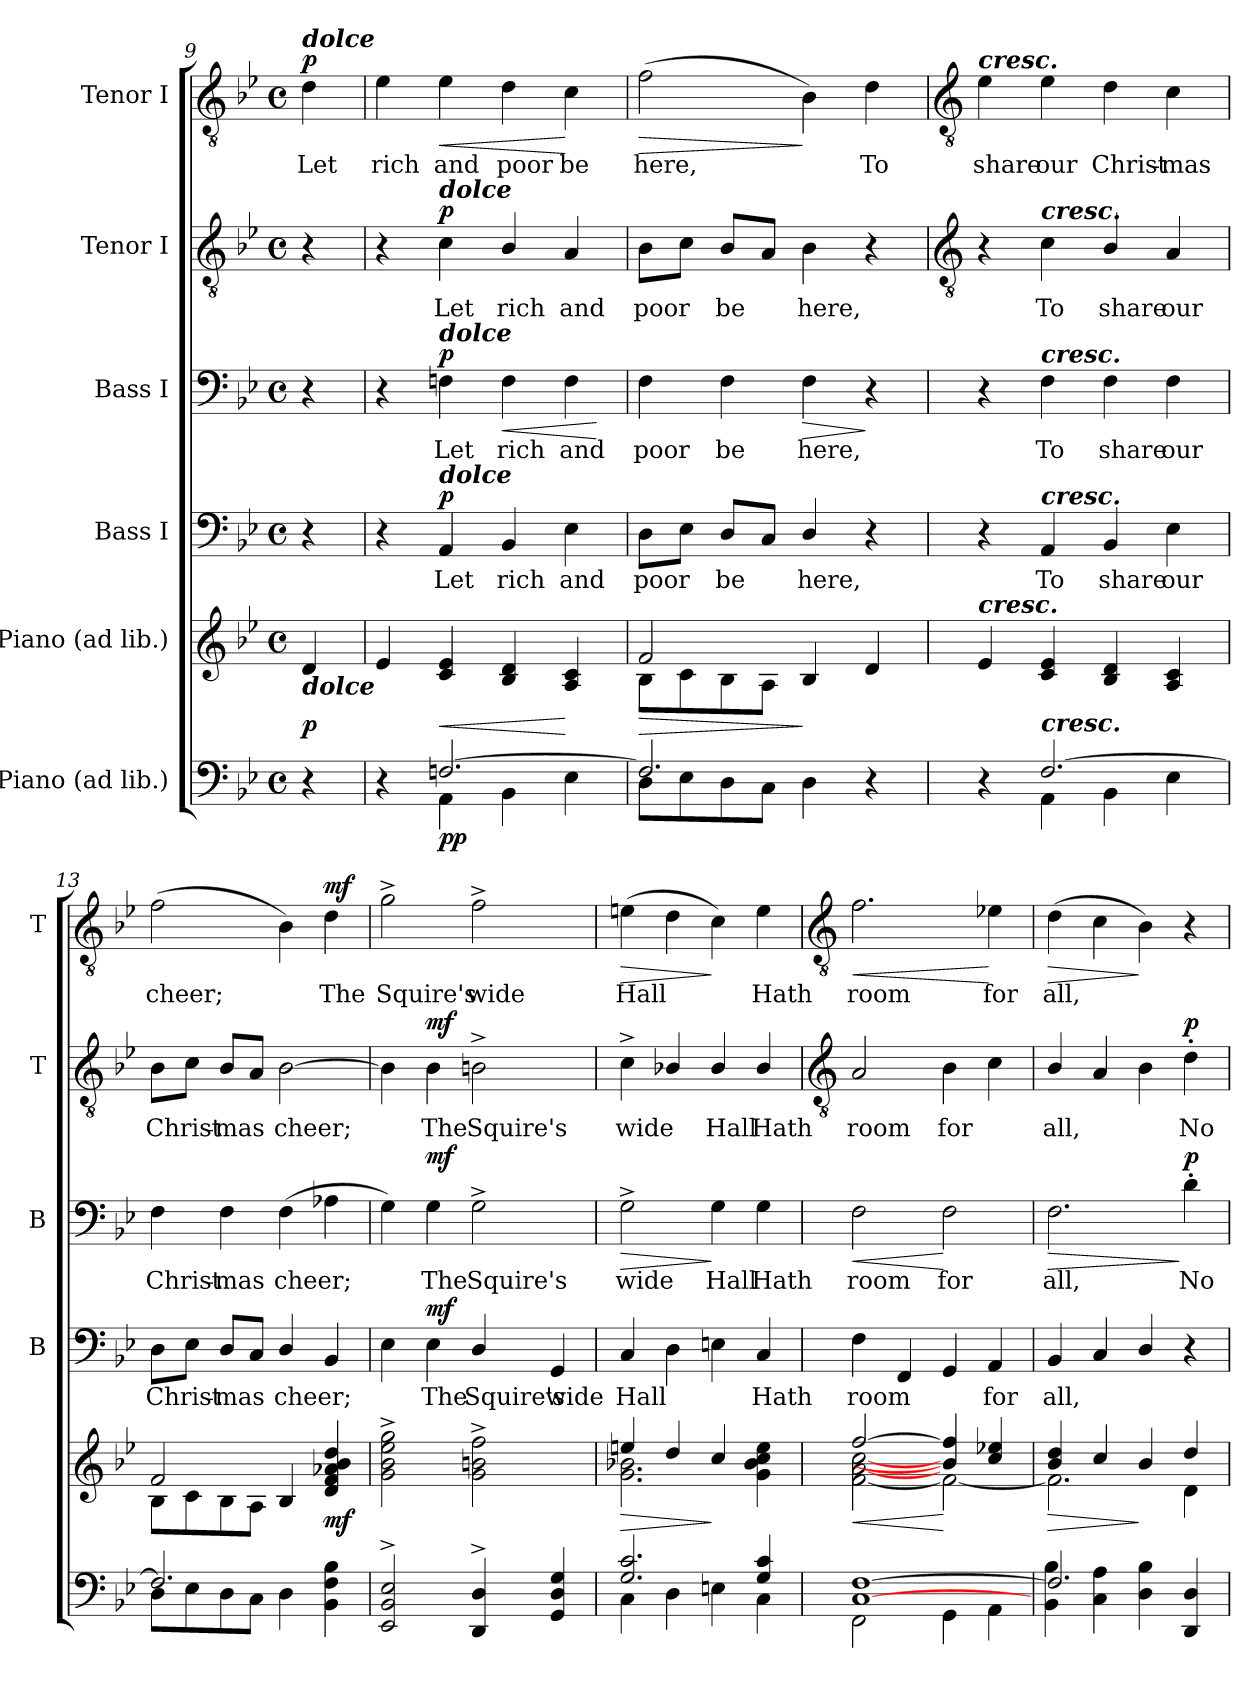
**kern	**dynam	**kern	**dynam	**kern	**text	**dynam	**kern	**text	**dynam	**kern	**text	**dynam	**kern	**text	**dynam
*part6	*part6	*part5	*part5	*part4	*part4	*part4	*part3	*part3	*part3	*part2	*part2	*part2	*part1	*part1	*part1
*staff6	*staff6	*staff5	*staff5	*staff4	*staff4	*staff4	*staff3	*staff3	*staff3	*staff2	*staff2	*staff2	*staff1	*staff1	*staff1
*I"Piano (ad lib.)	*	*I"Piano (ad lib.)	*	*I"Bass I	*	*	*I"Bass I	*	*	*I"Tenor I	*	*	*I"Tenor I	*	*
*	*	*	*	*I'B	*	*	*I'B	*	*	*I'T	*	*	*I'T	*	*
*clefF4	*	*clefG2	*	*clefF4	*	*	*clefF4	*	*	*clefGv2	*	*	*clefGv2	*	*
*k[b-e-]	*	*k[b-e-]	*	*k[b-e-]	*	*	*k[b-e-]	*	*	*k[b-e-]	*	*	*k[b-e-]	*	*
*B-:	*	*B-:	*	*B-:	*	*	*B-:	*	*	*B-:	*	*	*B-:	*	*
*M4/4	*	*M4/4	*	*M4/4	*	*	*M4/4	*	*	*M4/4	*	*	*M4/4	*	*
*met(c)	*	*met(c)	*	*met(c)	*	*	*met(c)	*	*	*met(c)	*	*	*met(c)	*	*
=9	=9	=9	=9	=9	=9	=9	=9	=9	=9	=9	=9	=9	=9	=9	=9
*^	*	*^	*	*	*	*	*	*	*	*	*	*	*	*	*
!	!	!	!	!	!	!	!	!	!	!	!	!	!	!	!LO:TX:a:Bi:t=dolce	!	!
!	!	!	!LO:TX:b:Bi:t=dolce	!	!	!	!	!	!	!	!	!	!	!	!	!	!
!	!	!	!	!	!LO:DY:b	!	!	!	!	!	!	!	!	!	!	!LO:LY:b	!LO:DY:b
4ryy	4r	.	4d	4ryy	p	4r	.	.	4r	.	.	4r	.	.	4d	Let	p
=10	=10	=10	=10	=10	=10	=10	=10	=10	=10	=10	=10	=10	=10	=10	=10	=10	=10
!	!	!	!	!	!	!	!	!	!	!	!	!	!	!	!	!LO:LY:b	!
4ryy	4r	.	4e-	1ryy	.	4r	.	.	4r	.	.	4r	.	.	4e-	rich	.
!	!	!	!	!	!	!	!	!	!	!	!	!LO:TX:a:Bi:t=dolce	!	!	!	!	!
!	!	!	!	!	!	!	!	!	!LO:TX:a:Bi:t=dolce	!	!	!	!	!	!	!	!
!	!	!	!	!	!	!LO:TX:a:Bi:t=dolce	!	!	!	!	!	!	!	!	!	!	!
!	!	!LO:DY:b	!	!	!LO:HP:b	!	!LO:LY:b	!	!	!LO:LY:b	!	!	!LO:LY:b	!	!	!LO:LY:b	!LO:HP:b
!	!	!LO:DY:n=1:b	!	!	!	!	!	!LO:DY:b	!	!	!LO:DY:b	!	!	!LO:DY:b	!	!	!
[2.Fn/	4AA\	p p	4c 4e-	.	<	4AA	Let	p	4Fn	Let	p	4c	Let	p	4e-	and	<
!	!	!	!	!	!	!	!LO:LY:b	!	!	!LO:LY:b	!LO:HP:b	!	!LO:LY:b	!	!	!LO:LY:b	!
.	4BB-\	.	4B- 4d	.	.	4BB-/	rich	.	4F	rich	<	4B-/	rich	.	4d	poor	.
!	!	!	!	!	!	!	!LO:LY:b	!	!	!LO:LY:b	!	!	!LO:LY:b	!	!	!LO:LY:b	!
.	4E-\	.	4A 4c	.	[	4E-	and	.	4F	and	.	4A	and	.	4c	be	[
*v	*v	*	*	*	*	*	*	*	*	*	*	*	*	*	*	*	*
*	*	*v	*v	*	*	*	*	*	*	*	*	*	*	*	*	*
.	.	.	.	.	.	.	.	.	[	.	.	.	.	.	.
=11	=11	=11	=11	=11	=11	=11	=11	=11	=11	=11	=11	=11	=11	=11	=11
*^	*	*	*	*	*	*	*	*	*	*	*	*	*	*	*
!	!	!	!	!LO:HP:b	!	!LO:LY:b	!	!	!LO:LY:b	!	!	!LO:LY:b	!	!	!LO:LY:b	!LO:HP:b
*	*	*	*^	*	*	*	*	*	*	*	*	*	*	*	*	*
2.F/]	8D\L	.	2f	8B-\L	>	8DL	poor	.	4F	poor	.	8B-L	poor	.	(>2f	here,	>
.	8E-\	.	.	8c\	.	8E-J	.	.	.	.	.	8cJ	.	.	.	.	.
!	!	!	!	!	!	!	!LO:LY:b	!	!	!LO:LY:b	!	!	!LO:LY:b	!	!	!	!
.	8D\	.	.	8B-\	.	8DL	be	.	4F	be	.	8B-L	be	.	.	.	.
.	8C\J	.	.	8A\J	.	8CJ	.	.	.	.	.	8AJ	.	.	.	.	.
!	!	!	!	!	!	!	!LO:LY:b	!	!	!LO:LY:b	!LO:HP:b	!	!LO:LY:b	!	!	!	!
.	4D\	.	4B-	2ryy	]	4D/	here,	.	4F	here,	>	4B-	here,	.	4B-)	.	]
!	!	!	!	!	!	!	!	!	!	!	!	!	!	!	!	!LO:LY:b	!
4ryy	4r	.	4d	.	.	4r	.	.	4r	.	]	4r	.	.	4d	To	.
!!LO:LB:g=z
=12	=12	=12	=12	=12	=12	=12	=12	=12	=12	=12	=12	=12	=12	=12	=12	=12	=12
*	*	*	*	*	*	*	*	*	*	*	*	*clefGv2	*	*	*clefGv2	*	*
!	!	!	!	!	!	!	!	!	!	!	!	!	!	!	!LO:TX:a:Bi:t=cresc.	!	!
!	!	!	!LO:TX:a:Bi:t=cresc.	!	!	!	!	!	!	!	!	!	!	!	!	!	!
!	!	!	!	!	!	!	!	!	!	!	!	!	!	!	!	!LO:LY:b	!
4ryy	4r	.	4e-	1ryy	.	4r	.	.	4r	.	.	4r	.	.	4e-	share	.
!	!	!	!	!	!	!	!	!	!	!	!	!LO:TX:a:Bi:t=cresc.	!	!	!	!	!
!	!	!	!	!	!	!	!	!	!LO:TX:a:Bi:t=cresc.	!	!	!	!	!	!	!	!
!	!	!	!	!	!	!LO:TX:a:Bi:t=cresc.	!	!	!	!	!	!	!	!	!	!	!
!LO:TX:a:Bi:t=cresc.	!	!	!	!	!	!	!	!	!	!	!	!	!	!	!	!	!
!	!	!	!	!	!	!	!LO:LY:b	!	!	!LO:LY:b	!	!	!LO:LY:b	!	!	!LO:LY:b	!
[2.F/	4AA\	.	4c 4e-	.	.	4AA	To	.	4F	To	.	4c	To	.	4e-	our	.
!	!	!	!	!	!	!	!LO:LY:b	!	!	!LO:LY:b	!	!	!LO:LY:b	!	!	!LO:LY:b	!
.	4BB-\	.	4B- 4d	.	.	4BB-/	share	.	4F	share	.	4B-/	share	.	4d	Christ-	.
!	!	!	!	!	!	!	!LO:LY:b	!	!	!LO:LY:b	!	!	!LO:LY:b	!	!	!LO:LY:b	!
.	4E-\	.	4A 4c	.	.	4E-	our	.	4F	our	.	4A	our	.	4c	-mas	.
=13	=13	=13	=13	=13	=13	=13	=13	=13	=13	=13	=13	=13	=13	=13	=13	=13	=13
!	!	!	!	!	!	!	!LO:LY:b	!	!	!LO:LY:b	!	!	!LO:LY:b	!	!	!LO:LY:b	!
2.F/]	8D\L	.	2f	8B-\L	.	8DL	Christ-	.	4F	Christ-	.	8B-L	Christ-	.	(>2f	cheer;	.
.	8E-\	.	.	8c\	.	8E-J	.	.	.	.	.	8cJ	.	.	.	.	.
!	!	!	!	!	!	!	!LO:LY:b	!	!	!LO:LY:b	!	!	!LO:LY:b	!	!	!	!
.	8D\	.	.	8B-\	.	8DL	mas	.	4F	-mas	.	8B-L	mas	.	.	.	.
.	8C\J	.	.	8A\J	.	8CJ	.	.	.	.	.	8AJ	.	.	.	.	.
!	!	!	!	!	!	!	!LO:LY:b	!	!	!LO:LY:b	!	!	!LO:LY:b	!	!	!	!
.	4D\	.	4B-	2ryy	.	4D/	cheer;	.	(>4F	cheer;	.	[2B-	cheer;	.	4B-)	.	.
!	!	!	!	!	!LO:DY:b	!	!	!	!	!	!	!	!	!	!	!LO:LY:b	!LO:DY:b
4ryy	4BB-\ 4F\ 4B-\	.	4d 4f 4a-X 4b- 4dd	.	mf	4BB-	.	.	4A-X	.	.	.	.	.	4d	The	mf
=14	=14	=14	=14	=14	=14	=14	=14	=14	=14	=14	=14	=14	=14	=14	=14	=14	=14
!	!	!	!	!	!	!	!	!	!	!	!	!	!	!	!	!LO:LY:b	!
2EE-/^ 2BB-/^ 2E-/^	1ryy	.	2g\^ 2b-\^ 2ee-\^ 2gg\^	1ryy	.	4E-	.	.	4G)	.	.	4B-]	.	.	2g^	Squire's	.
!	!	!	!	!	!	!	!LO:LY:b	!LO:DY:b	!	!LO:LY:b	!LO:DY:b	!	!LO:LY:b	!LO:DY:b	!	!	!
.	.	.	.	.	.	4E-	The	mf	4G	The	mf	4B-	The	mf	.	.	.
!	!	!	!	!	!	!	!LO:LY:b	!	!	!LO:LY:b	!	!	!LO:LY:b	!	!	!LO:LY:b	!
4DD/^ 4D/^	.	.	2g\^ 2bn\^ 2ff\^	.	.	4D/	Squire's	.	2G^	Squire's	.	2Bn^	Squire's	.	2f^	wide	.
!	!	!	!	!	!	!	!LO:LY:b	!	!	!	!	!	!	!	!	!	!
4GG/ 4D/ 4G/	.	.	.	.	.	4GG	wide	.	.	.	.	.	.	.	.	.	.
=15	=15	=15	=15	=15	=15	=15	=15	=15	=15	=15	=15	=15	=15	=15	=15	=15	=15
!	!	!	!	!	!LO:HP:b	!	!LO:LY:b	!	!	!LO:LY:b	!LO:HP:b	!	!LO:LY:b	!	!	!LO:LY:b	!LO:HP:b
2.G/ 2.c/	4C\	.	4een	2.g\ 2.b-X\	>	4C	Hall	.	2G^	wide	>	4c^	wide	.	(>4en	Hall	>
.	4D\	.	4dd	.	.	4D	.	.	.	.	.	4B-X/	.	.	4d	.	.
!	!	!	!	!	!	!	!	!	!	!LO:LY:b	!	!	!LO:LY:b	!	!	!	!
.	4En\	.	4cc	.	]	4En	.	.	4G	Hall	]	4B-/	Hall	.	4c)	.	]
!	!	!	!	!	!	!	!LO:LY:b	!	!	!LO:LY:b	!	!	!LO:LY:b	!	!	!LO:LY:b	!
4G/ 4c/	4C\	.	4g\ 4b-\ 4cc\ 4ee\	4ryy	.	4C	Hath	.	4G	Hath	.	4B-/	Hath	.	4e	Hath	.
!!LO:LB:g=z
=16	=16	=16	=16	=16	=16	=16	=16	=16	=16	=16	=16	=16	=16	=16	=16	=16	=16
*	*	*	*	*	*	*	*	*	*	*	*	*clefGv2	*	*	*clefGv2	*	*
!	!	!	!	!	!LO:HP:b	!	!LO:LY:b	!	!	!LO:LY:b	!LO:HP:b	!	!LO:LY:b	!	!	!LO:LY:b	!LO:HP:b
[1C/ [1F/	2FF\	.	[2ff/	[2f\ [2a\ [2cc\	<	4F	room	.	2F	room	<	2A	room	.	2.f	room	<
.	.	.	.	.	.	4FF	.	.	.	.	.	.	.	.	.	.	.
!	!	!	!	!	!	!	!	!	!	!LO:LY:b	!	!	!LO:LY:b	!	!	!	!
.	4GG\	.	4b-/] 4ff/]	2f\_	[	4GG	.	.	2F	for	[	4B-	for	.	.	.	.
!	!	!	!	!	!	!	!LO:LY:b	!	!	!	!	!	!	!	!	!LO:LY:b	!
.	4AA\	.	4cc/ 4ee-X/	.	.	4AA	for	.	.	.	.	4c	.	.	4e-X	for	[
=17	=17	=17	=17	=17	=17	=17	=17	=17	=17	=17	=17	=17	=17	=17	=17	=17	=17
!	!	!	!	!	!LO:HP:b	!	!LO:LY:b	!	!	!LO:LY:b	!LO:HP:b	!	!LO:LY:b	!	!	!LO:LY:b	!LO:HP:b
2.F/]	4BB-\ 4B-\	.	4b-/ 4dd/	2.f\]	>	4BB-	all,	.	2.F	all,	>	4B-/	all,	.	(>4d	all,	>
.	4C\ 4A\	.	4cc/	.	.	4C	.	.	.	.	.	4A	.	.	4c	.	.
.	4D\ 4B-\	.	4b-/	.	]	4D/	.	.	.	.	.	4B-	.	.	4B-)	.	]
!	!	!	!	!	!	!	!	!	!	!LO:LY:b	!LO:DY:n=1:b	!	!LO:LY:b	!LO:DY:b	!	!	!
4DD/ 4D/	4ryy	.	4dd/	4d\	.	4r	.	.	4d'	No	] p	4d'	No	p	4r	.	.
*v	*v	*	*	*	*	*	*	*	*	*	*	*	*	*	*	*	*
*	*	*v	*v	*	*	*	*	*	*	*	*	*	*	*	*	*
=	=	=	=	=	=	=	=	=	=	=	=	=	=	=	=
*-	*-	*-	*-	*-	*-	*-	*-	*-	*-	*-	*-	*-	*-	*-	*-
